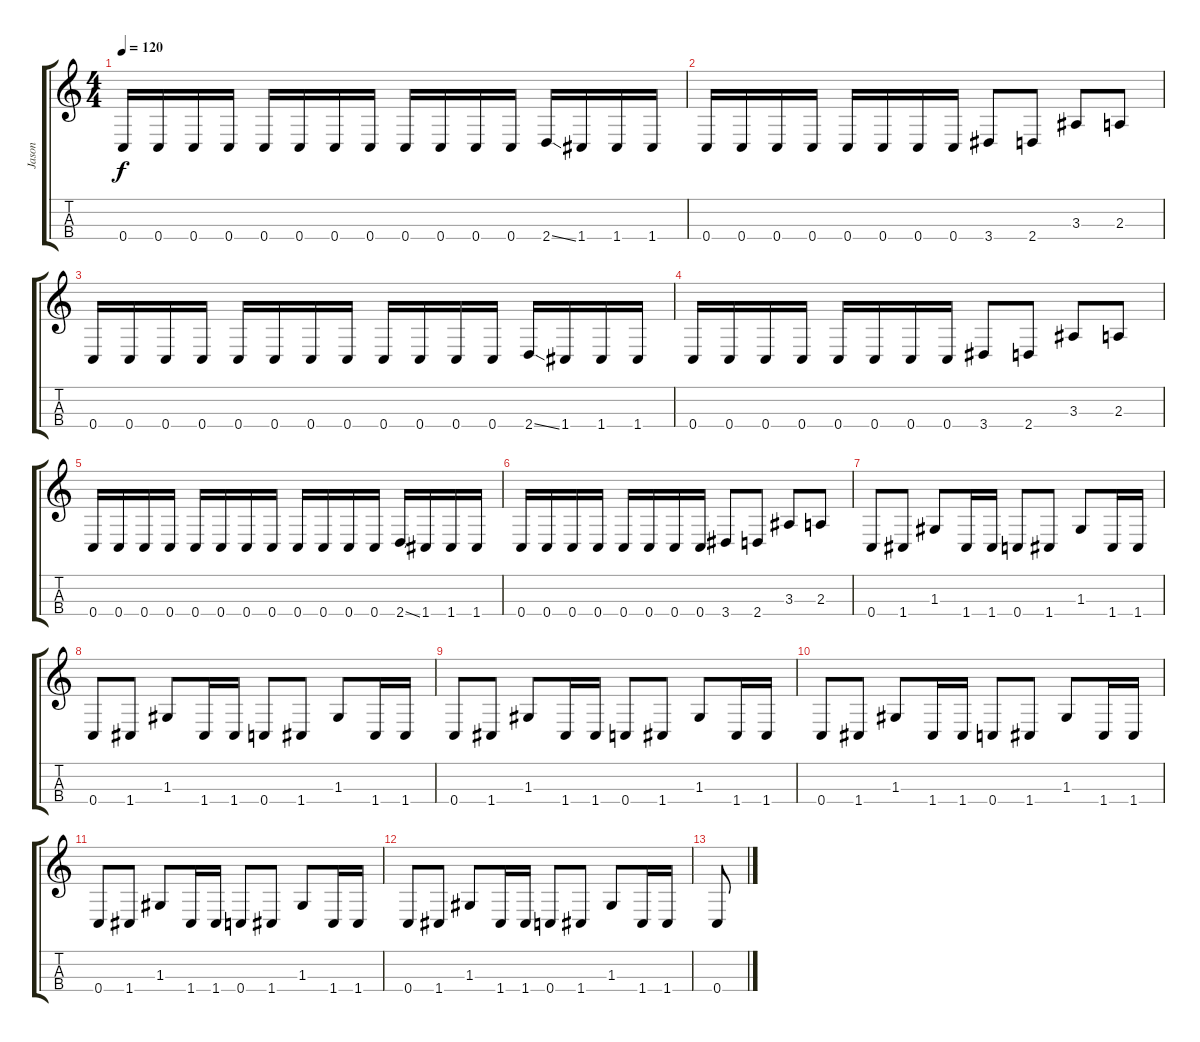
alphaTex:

\track ("Jason" "Jason") {instrument electricbassfinger}
\staff {score tabs}
\tuning (F3 C3 G2 C2) {hide}
\ts (4 4)
\tempo 120
\clef g2
\ks c
0.4.16{dy f} 0.4.16 0.4.16 0.4.16 0.4.16 0.4.16 0.4.16 0.4.16 0.4.16 0.4.16 0.4.16 0.4.16 2.4{ss}.16 1.4.16 1.4.16 1.4.16 |
0.4.16 0.4.16 0.4.16 0.4.16 0.4.16 0.4.16 0.4.16 0.4.16 3.4.8 2.4.8 3.3.8 2.3.8 |
0.4.16 0.4.16 0.4.16 0.4.16 0.4.16 0.4.16 0.4.16 0.4.16 0.4.16 0.4.16 0.4.16 0.4.16 2.4{ss}.16 1.4.16 1.4.16 1.4.16 |
0.4.16 0.4.16 0.4.16 0.4.16 0.4.16 0.4.16 0.4.16 0.4.16 3.4.8 2.4.8 3.3.8 2.3.8 |
0.4.16 0.4.16 0.4.16 0.4.16 0.4.16 0.4.16 0.4.16 0.4.16 0.4.16 0.4.16 0.4.16 0.4.16 2.4{ss}.16 1.4.16 1.4.16 1.4.16 |
0.4.16 0.4.16 0.4.16 0.4.16 0.4.16 0.4.16 0.4.16 0.4.16 3.4.8 2.4.8 3.3.8 2.3.8 |
0.4.8 1.4.8 1.3.8 1.4.16 1.4.16 0.4.8 1.4.8 1.3.8 1.4.16 1.4.16 |
0.4.8 1.4.8 1.3.8 1.4.16 1.4.16 0.4.8 1.4.8 1.3.8 1.4.16 1.4.16 |
0.4.8 1.4.8 1.3.8 1.4.16 1.4.16 0.4.8 1.4.8 1.3.8 1.4.16 1.4.16 |
0.4.8 1.4.8 1.3.8 1.4.16 1.4.16 0.4.8 1.4.8 1.3.8 1.4.16 1.4.16 |
0.4.8 1.4.8 1.3.8 1.4.16 1.4.16 0.4.8 1.4.8 1.3.8 1.4.16 1.4.16 |
0.4.8 1.4.8 1.3.8 1.4.16 1.4.16 0.4.8 1.4.8 1.3.8 1.4.16 1.4.16 |
0.4.8
